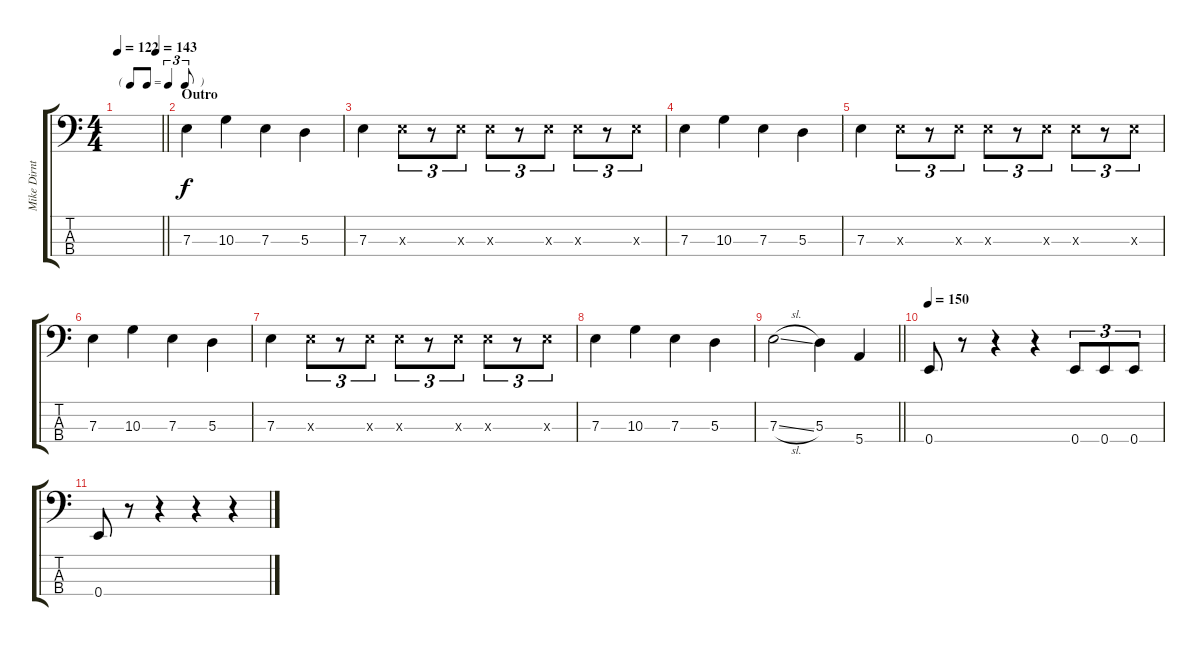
\track ("Mike Dirnt - Bass" "Mike Dirnt") {instrument electricbasspick}
\staff {score tabs}
\tuning (G2 D2 A1 E1) {hide}
\ts (4 4)
\tf triplet8th
\tempo 122
\tempo (143 0.875)
\clef f4
\barLineRight lightlight
\ks c
|
\section ("" "Outro")
7.3.4 10.3.4 7.3.4 5.3.4 |
7.3.4 7.3{x}.8{tu (3 2)} r.8{tu (3 2)} 7.3{x}.8{tu (3 2)} 7.3{x}.8{tu (3 2)} r.8{tu (3 2)} 7.3{x}.8{tu (3 2)} 7.3{x}.8{tu (3 2)} r.8{tu (3 2)} 7.3{x}.8{tu (3 2)} |
7.3.4 10.3.4 7.3.4 5.3.4 |
7.3.4 7.3{x}.8{tu (3 2)} r.8{tu (3 2)} 7.3{x}.8{tu (3 2)} 7.3{x}.8{tu (3 2)} r.8{tu (3 2)} 7.3{x}.8{tu (3 2)} 7.3{x}.8{tu (3 2)} r.8{tu (3 2)} 7.3{x}.8{tu (3 2)} |
7.3.4 10.3.4 7.3.4 5.3.4 |
7.3.4 7.3{x}.8{tu (3 2)} r.8{tu (3 2)} 7.3{x}.8{tu (3 2)} 7.3{x}.8{tu (3 2)} r.8{tu (3 2)} 7.3{x}.8{tu (3 2)} 7.3{x}.8{tu (3 2)} r.8{tu (3 2)} 7.3{x}.8{tu (3 2)} |
7.3.4 10.3.4 7.3.4 5.3.4 |
\barLineRight lightlight
7.3{sl}.2 5.3.4 5.4.4 |
\tempo 150
0.4.8 r.8 r.4 r.4 0.4.8{tu (3 2)} 0.4.8{tu (3 2)} 0.4.8{tu (3 2)} |
0.4.8 r.8 r.4 r.4 r.4
